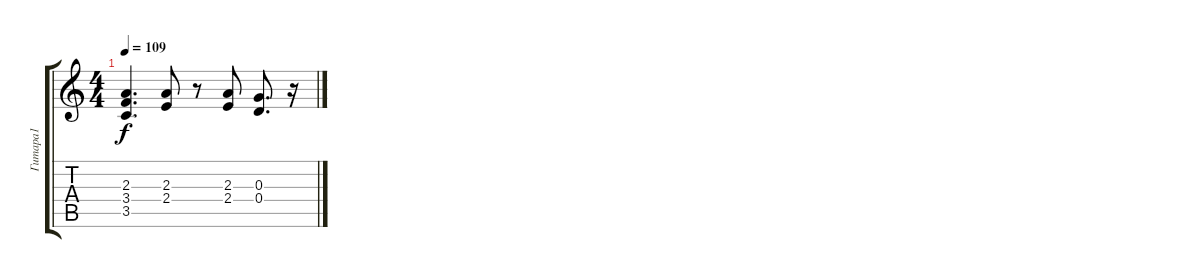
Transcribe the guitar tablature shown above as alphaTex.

\track ("Гитара1" "Гитара1") {instrument electricguitarclean}
\staff {score tabs}
\tuning (E4 B3 G3 D3 A2 E2) {hide}
\ts (4 4)
\tempo 109
\clef g2
\ks c
(2.3 3.4 3.5).4{d dy f} (2.3 2.4).8 r.8 (2.3 2.4).8 (0.3 0.4).8{d} r.16
